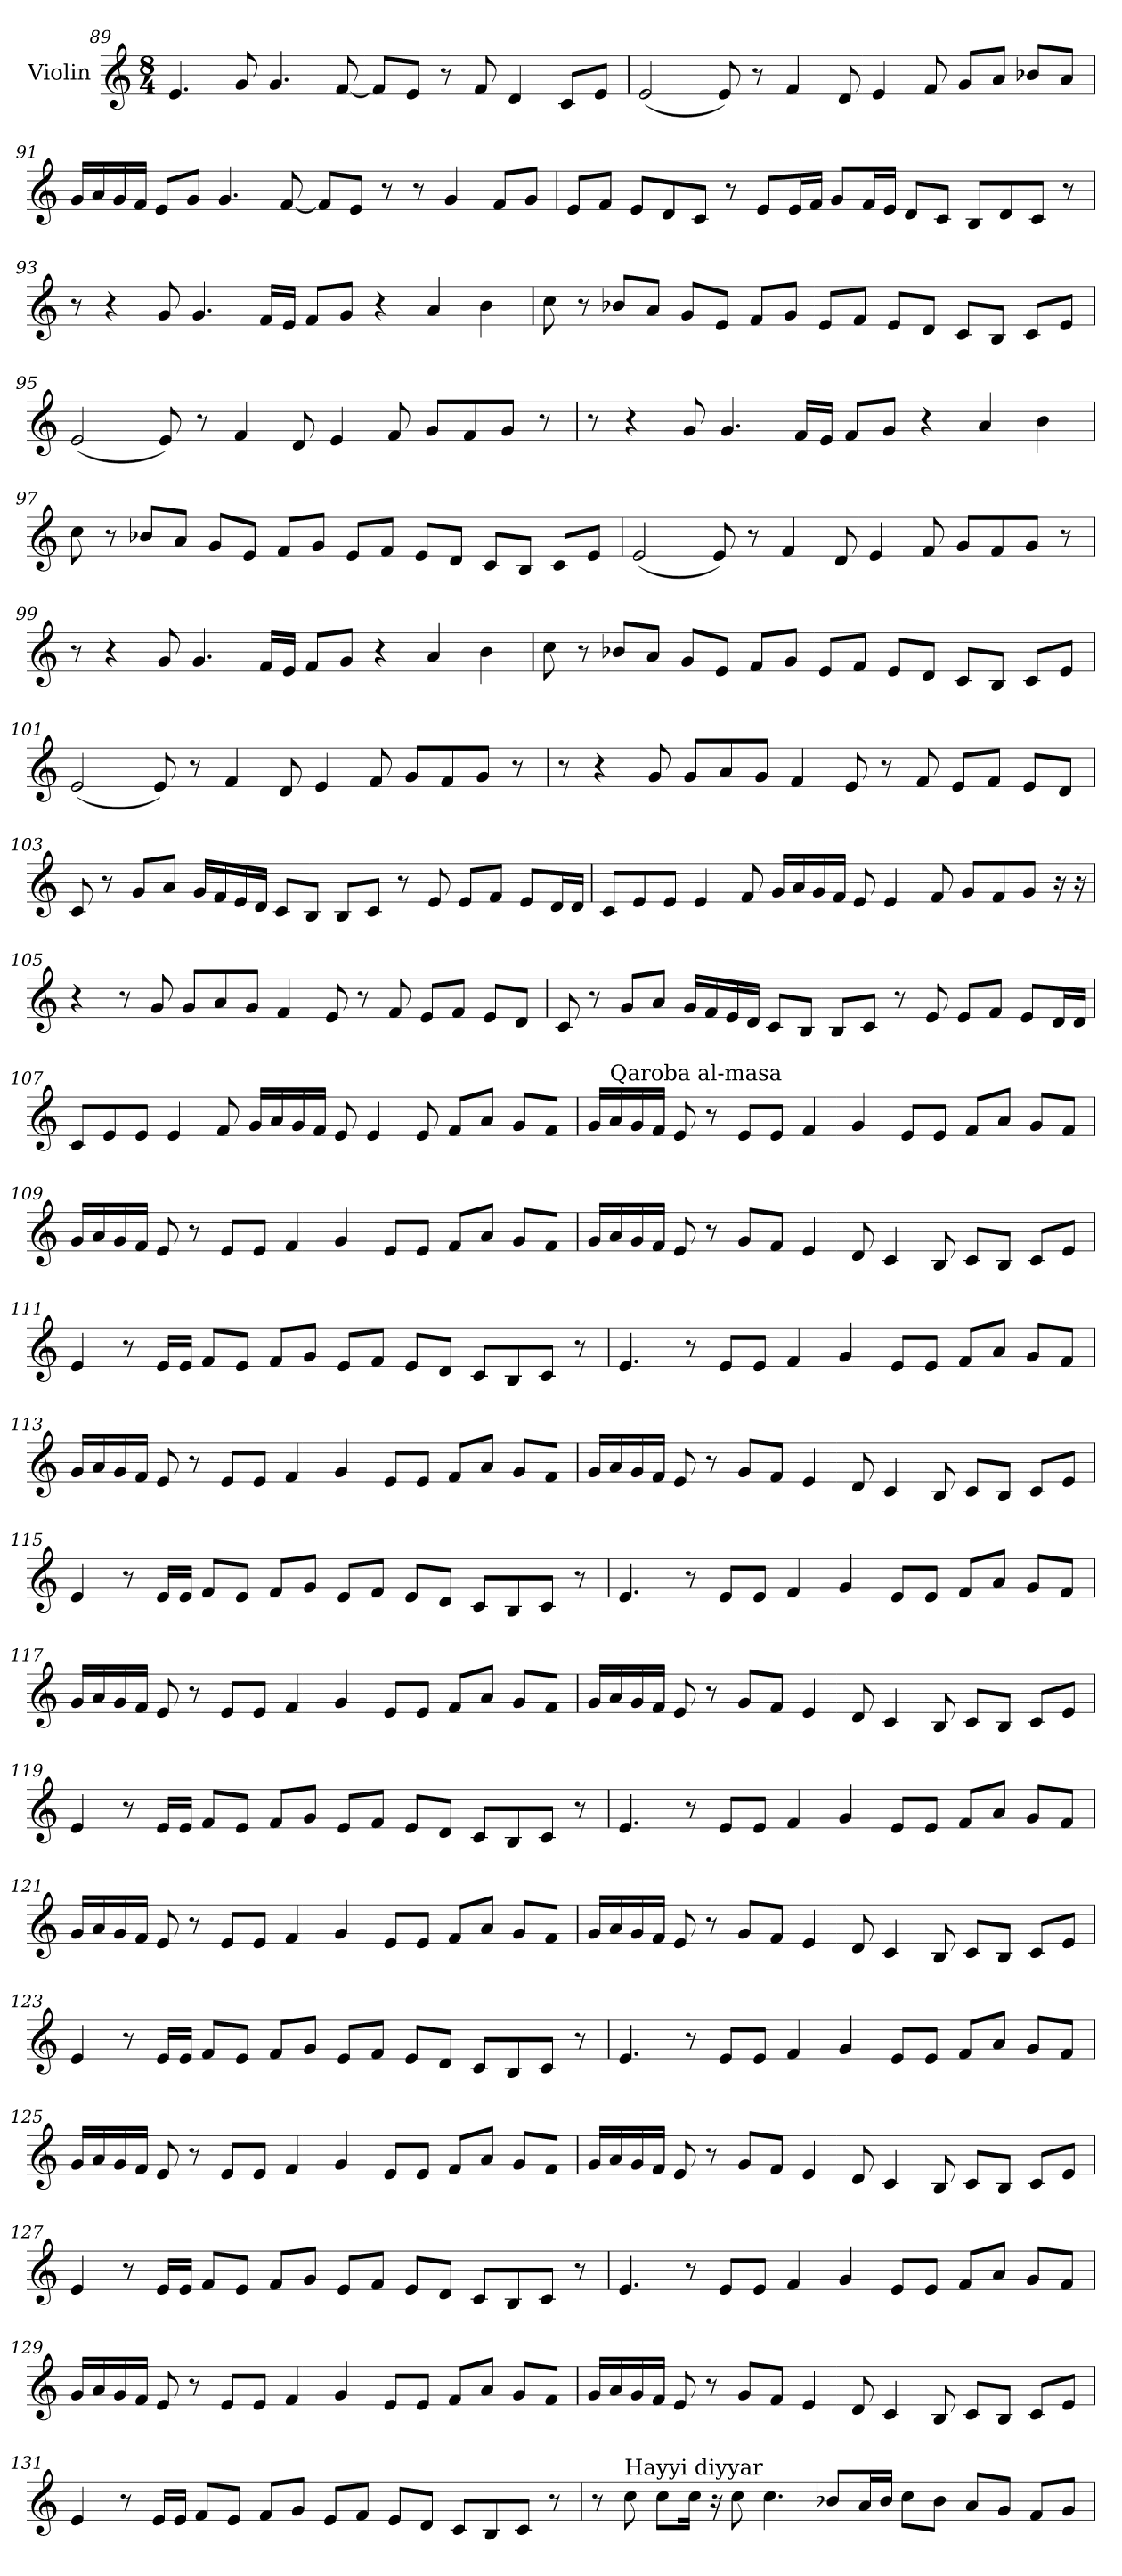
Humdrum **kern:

**kern
*part1
*staff1
*I"Violin
*clefG2
*k[]
*C:
*M8/4
=89
4.e/
8g/
4.g/
[8f/
8f/L]
8e/J
8r
8f/
4d/
8c/L
8e/J
!!LO:LB:g=z
=90
(2e/
8e/)
8r
4f/
8d/
4e/
8f/
8g/L
8a/J
8b-X/L
8a/J
=91
16g/LL
16a/
16g/
16f/JJ
8e/L
8g/J
4.g/
[8f/
8f/L]
8e/J
8r
8r
4g/
8f/L
8g/J
!!LO:LB:g=z
=92
8e/L
8f/J
8e/L
8d/
8c/J
8r
8e/L
16e/L
16f/JJ
8g/L
16f/L
16e/JJ
8d/L
8c/J
8B/L
8d/
8c/J
8r
=93
8r
4r
8g/
4.g/
16f/LL
16e/JJ
8f/L
8g/J
4r
4a/
4b\
!!LO:LB:g=z
=94
8cc\
8r
8b-X/L
8a/J
8g/L
8e/J
8f/L
8g/J
8e/L
8f/J
8e/L
8d/J
8c/L
8B/J
8c/L
8e/J
=95
(2e/
8e/)
8r
4f/
8d/
4e/
8f/
8g/L
8f/
8g/J
8r
!!LO:LB:g=z
=96
8r
4r
8g/
4.g/
16f/LL
16e/JJ
8f/L
8g/J
4r
4a/
4b\
=97
8cc\
8r
8b-X/L
8a/J
8g/L
8e/J
8f/L
8g/J
8e/L
8f/J
8e/L
8d/J
8c/L
8B/J
8c/L
8e/J
!!LO:PB:g=z
=98
(2e/
8e/)
8r
4f/
8d/
4e/
8f/
8g/L
8f/
8g/J
8r
=99
8r
4r
8g/
4.g/
16f/LL
16e/JJ
8f/L
8g/J
4r
4a/
4b\
!!LO:LB:g=z
=100
8cc\
8r
8b-X/L
8a/J
8g/L
8e/J
8f/L
8g/J
8e/L
8f/J
8e/L
8d/J
8c/L
8B/J
8c/L
8e/J
=101
(2e/
8e/)
8r
4f/
8d/
4e/
8f/
8g/L
8f/
8g/J
8r
!!LO:LB:g=z
=102
8r
4r
8g/
8g/L
8a/
8g/J
4f/
8e/
8r
8f/
8e/L
8f/J
8e/L
8d/J
=103
8c/
8r
8g/L
8a/J
16g/LL
16f/
16e/
16d/JJ
8c/L
8B/J
8B/L
8c/J
8r
8e/
8e/L
8f/J
8e/L
16d/L
16d/JJ
!!LO:LB:g=z
=104
8c/L
8e/
8e/J
4e/
8f/
16g/LL
16a/
16g/
16f/JJ
8e/
4e/
8f/
8g/L
8f/
8g/J
16r
16r
=105
4r
8r
8g/
8g/L
8a/
8g/J
4f/
8e/
8r
8f/
8e/L
8f/J
8e/L
8d/J
!!LO:LB:g=z
=106
8c/
8r
8g/L
8a/J
16g/LL
16f/
16e/
16d/JJ
8c/L
8B/J
8B/L
8c/J
8r
8e/
8e/L
8f/J
8e/L
16d/L
16d/JJ
=107
8c/L
8e/
8e/J
4e/
8f/
16g/LL
16a/
16g/
16f/JJ
8e/
4e/
8e/
8f/L
8a/J
8g/L
8f/J
!!LO:LB:g=z
=108
16g/LL
!LO:TX:a:t=Qaroba al-masa
16a/
16g/
16f/JJ
8e/
8r
8e/L
8e/J
4f/
4g/
8e/L
8e/J
8f/L
8a/J
8g/L
8f/J
=109
16g/LL
16a/
16g/
16f/JJ
8e/
8r
8e/L
8e/J
4f/
4g/
8e/L
8e/J
8f/L
8a/J
8g/L
8f/J
!!LO:LB:g=z
=110
16g/LL
16a/
16g/
16f/JJ
8e/
8r
8g/L
8f/J
4e/
8d/
4c/
8B/
8c/L
8B/J
8c/L
8e/J
=111
4e/
8r
16e/LL
16e/JJ
8f/L
8e/J
8f/L
8g/J
8e/L
8f/J
8e/L
8d/J
8c/L
8B/
8c/J
8r
!!LO:LB:g=z
=112
4.e/
8r
8e/L
8e/J
4f/
4g/
8e/L
8e/J
8f/L
8a/J
8g/L
8f/J
=113
16g/LL
16a/
16g/
16f/JJ
8e/
8r
8e/L
8e/J
4f/
4g/
8e/L
8e/J
8f/L
8a/J
8g/L
8f/J
!!LO:PB:g=z
=114
16g/LL
16a/
16g/
16f/JJ
8e/
8r
8g/L
8f/J
4e/
8d/
4c/
8B/
8c/L
8B/J
8c/L
8e/J
=115
4e/
8r
16e/LL
16e/JJ
8f/L
8e/J
8f/L
8g/J
8e/L
8f/J
8e/L
8d/J
8c/L
8B/
8c/J
8r
!!LO:LB:g=z
=116
4.e/
8r
8e/L
8e/J
4f/
4g/
8e/L
8e/J
8f/L
8a/J
8g/L
8f/J
=117
16g/LL
16a/
16g/
16f/JJ
8e/
8r
8e/L
8e/J
4f/
4g/
8e/L
8e/J
8f/L
8a/J
8g/L
8f/J
!!LO:LB:g=z
=118
16g/LL
16a/
16g/
16f/JJ
8e/
8r
8g/L
8f/J
4e/
8d/
4c/
8B/
8c/L
8B/J
8c/L
8e/J
=119
4e/
8r
16e/LL
16e/JJ
8f/L
8e/J
8f/L
8g/J
8e/L
8f/J
8e/L
8d/J
8c/L
8B/
8c/J
8r
!!LO:LB:g=z
=120
4.e/
8r
8e/L
8e/J
4f/
4g/
8e/L
8e/J
8f/L
8a/J
8g/L
8f/J
=121
16g/LL
16a/
16g/
16f/JJ
8e/
8r
8e/L
8e/J
4f/
4g/
8e/L
8e/J
8f/L
8a/J
8g/L
8f/J
!!LO:LB:g=z
=122
16g/LL
16a/
16g/
16f/JJ
8e/
8r
8g/L
8f/J
4e/
8d/
4c/
8B/
8c/L
8B/J
8c/L
8e/J
=123
4e/
8r
16e/LL
16e/JJ
8f/L
8e/J
8f/L
8g/J
8e/L
8f/J
8e/L
8d/J
8c/L
8B/
8c/J
8r
!!LO:LB:g=z
=124
4.e/
8r
8e/L
8e/J
4f/
4g/
8e/L
8e/J
8f/L
8a/J
8g/L
8f/J
=125
16g/LL
16a/
16g/
16f/JJ
8e/
8r
8e/L
8e/J
4f/
4g/
8e/L
8e/J
8f/L
8a/J
8g/L
8f/J
!!LO:LB:g=z
=126
16g/LL
16a/
16g/
16f/JJ
8e/
8r
8g/L
8f/J
4e/
8d/
4c/
8B/
8c/L
8B/J
8c/L
8e/J
=127
4e/
8r
16e/LL
16e/JJ
8f/L
8e/J
8f/L
8g/J
8e/L
8f/J
8e/L
8d/J
8c/L
8B/
8c/J
8r
!!LO:LB:g=z
=128
4.e/
8r
8e/L
8e/J
4f/
4g/
8e/L
8e/J
8f/L
8a/J
8g/L
8f/J
=129
16g/LL
16a/
16g/
16f/JJ
8e/
8r
8e/L
8e/J
4f/
4g/
8e/L
8e/J
8f/L
8a/J
8g/L
8f/J
!!LO:PB:g=z
=130
16g/LL
16a/
16g/
16f/JJ
8e/
8r
8g/L
8f/J
4e/
8d/
4c/
8B/
8c/L
8B/J
8c/L
8e/J
=131
4e/
8r
16e/LL
16e/JJ
8f/L
8e/J
8f/L
8g/J
8e/L
8f/J
8e/L
8d/J
8c/L
8B/
8c/J
8r
!!LO:LB:g=z
=132
*MM60
8r
!LO:TX:a:t=Hayyi diyyar
8cc\
8cc\L
16cc\Jk
16r
8cc\
4.cc\
8b-X/L
16a/L
16b-/JJ
8cc\L
8b-\J
8a/L
8g/J
8f/L
8g/J
=
*-
